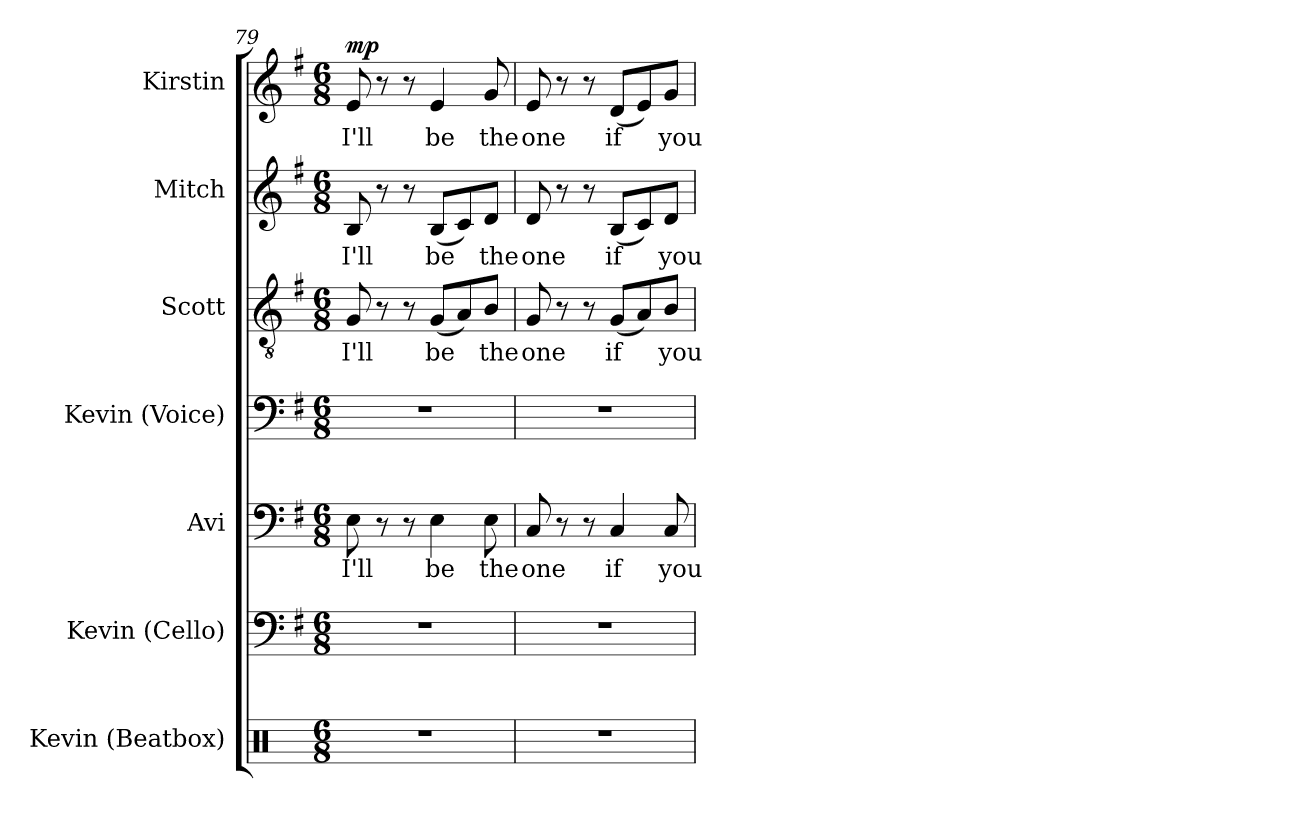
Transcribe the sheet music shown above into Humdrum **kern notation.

**kern	**kern	**kern	**text	**kern	**kern	**text	**kern	**text	**kern	**text	**dynam
*part7	*part6	*part5	*part5	*part4	*part3	*part3	*part2	*part2	*part1	*part1	*part1
*staff7	*staff6	*staff5	*staff5	*staff4	*staff3	*staff3	*staff2	*staff2	*staff1	*staff1	*staff1
*I"Kevin (Beatbox)	*I"Kevin (Cello)	*I"Avi	*	*I"Kevin (Voice)	*I"Scott	*	*I"Mitch	*	*I"Kirstin	*	*
*I'Ke. (B)	*I'Ke. (C)	*I'A.	*	*I'Ke. (V)	*I'S.	*	*I'M.	*	*I'Kr.	*	*
*clefX	*clefF4	*clefF4	*	*clefF4	*clefGv2	*	*clefG2	*	*clefG2	*	*
*k[]	*k[f#]	*k[f#]	*	*k[f#]	*k[f#]	*	*k[f#]	*	*k[f#]	*	*
*M6/8	*M6/8	*M6/8	*	*M6/8	*M6/8	*	*M6/8	*	*M6/8	*	*
=79	=79	=79	=79	=79	=79	=79	=79	=79	=79	=79	=79
!	!	!	!	!	!	!	!	!	!	!	!LO:DY:a
2.r	2.r	8E\	I'll	2.r	8G/	I'll	8B/	I'll	8e/	I'll	mp
.	.	8r	.	.	8r	.	8r	.	8r	.	.
.	.	8r	.	.	8r	.	8r	.	8r	.	.
.	.	4E\	be	.	(8G/L	be	(8B/L	be	4e/	be	.
.	.	.	.	.	8A/)	.	8c/)	.	.	.	.
.	.	8E\	the	.	8B/J	the	8d/J	the	8g/	the	.
!!LO:PB:g=z
=80	=80	=80	=80	=80	=80	=80	=80	=80	=80	=80	=80
2.r	2.r	8C/	one	2.r	8G/	one	8d/	one	8e/	one	.
.	.	8r	.	.	8r	.	8r	.	8r	.	.
.	.	8r	.	.	8r	.	8r	.	8r	.	.
.	.	4C/	if	.	(8G/L	if	(8B/L	if	(8d/L	if	.
.	.	.	.	.	8A/)	.	8c/)	.	8e/)	.	.
.	.	8C/	you	.	8B/J	you	8d/J	you	8g/J	you	.
=	=	=	=	=	=	=	=	=	=	=	=
*-	*-	*-	*-	*-	*-	*-	*-	*-	*-	*-	*-
